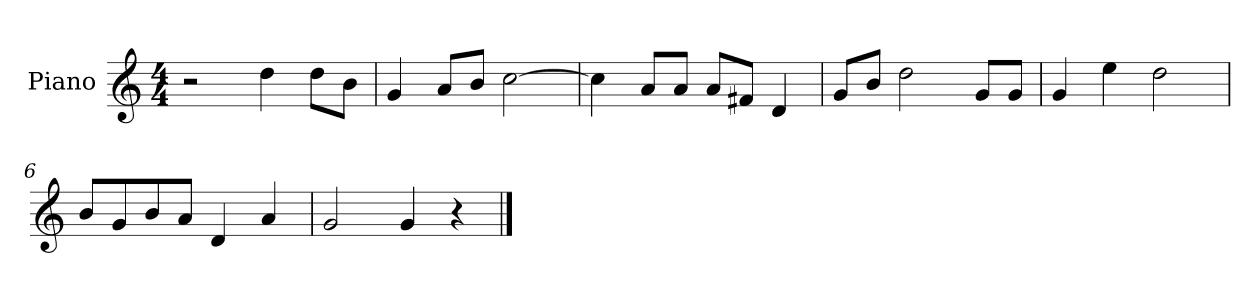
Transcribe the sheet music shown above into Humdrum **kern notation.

**kern
*part1
*staff1
*I"Piano
*I'P-no
*clefG2
*k[]
*M4/4
*MM90
=1
2r
4dd\
8dd\L
8b\J
=2
4g/
8a/L
8b/J
[2cc\
=3
4cc\]
8a/L
8a/J
8a/L
8f#X/J
4d/
=4
8g/L
8b/J
2dd\
8g/L
8g/J
=5
4g/
4ee\
2dd\
=6
8b/L
8g/
8b/
8a/J
4d/
4a/
=7
2g/
4g/
4r
==
*-
